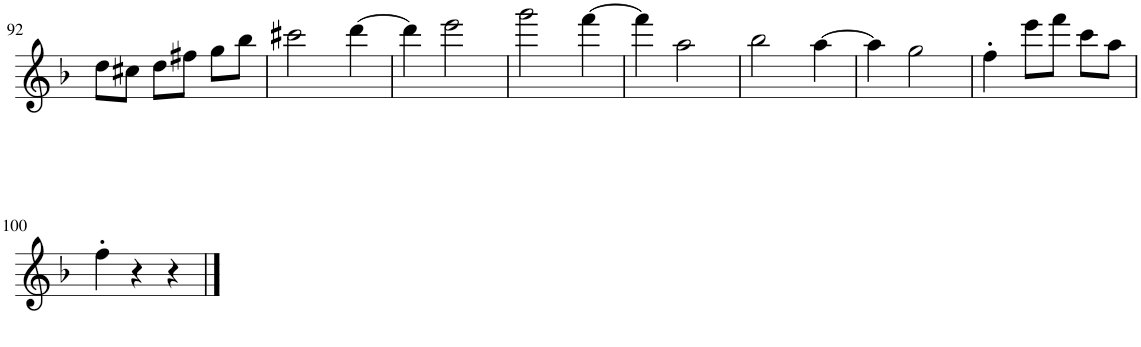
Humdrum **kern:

**kern
*part1
*staff1
*I"Flute, Flute
*I'Fl
!!LO:PB:g=z
*clefG2
*k[b-]
*M3/4
=92
8dd\L
8cc#X\J
8dd\L
8ff#X\J
8gg\L
8bb-\J
=93
2ccc#X\
[4ddd\
=94
4ddd\]
2eee\
=95
2ggg\
[4fff\
=96
4fff\]
2aa\
=97
2bb-\
[4aa\
=98
4aa\]
2gg\
=99
4ff'\
8eee\L
8fff\J
8ccc\L
8aa\J
!!LO:LB:g=z
=100
4ff'\
4r
4r
==
*-
